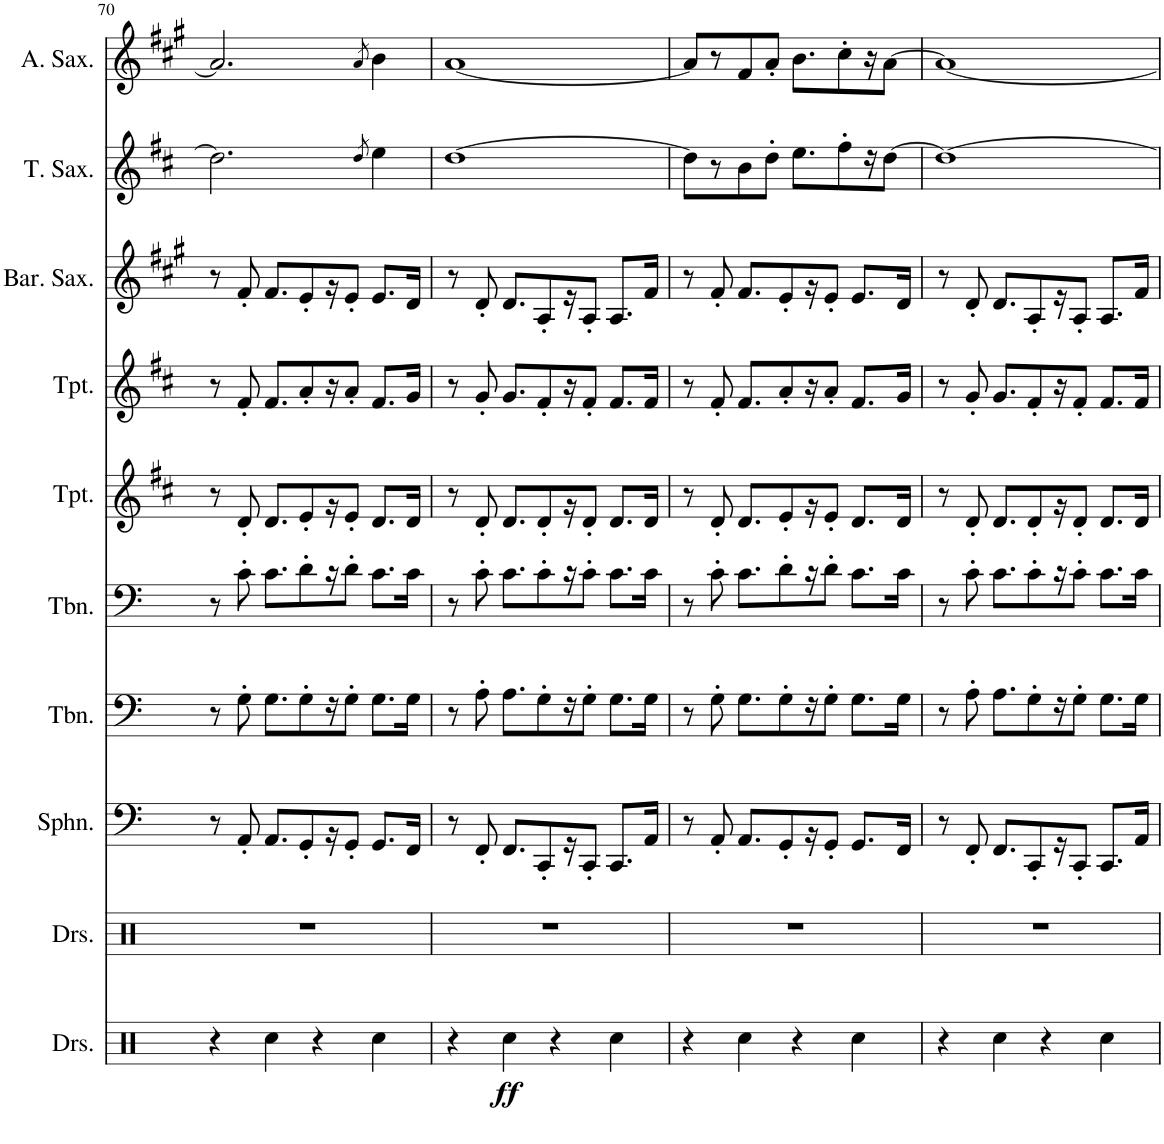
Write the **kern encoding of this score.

**kern	**dynam	**kern	**kern	**kern	**kern	**kern	**kern	**kern	**kern	**kern
*part10	*part10	*part9	*part8	*part7	*part6	*part5	*part4	*part3	*part2	*part1
*staff10	*staff10	*staff9	*staff8	*staff7	*staff6	*staff5	*staff4	*staff3	*staff2	*staff1
*I"Drumset	*	*I"Drumset	*I"Sousaphone	*I"Trombone	*I"Trombone	*I"Trumpet	*I"Trumpet	*I"Baritone Saxophone	*I"Tenor Saxophone	*I"Alto Saxophone
*I'Drs.	*	*I'Drs.	*I'Sphn.	*I'Tbn.	*I'Tbn.	*I'Tpt.	*I'Tpt.	*I'Bar. Sax.	*I'T. Sax.	*I'A. Sax.
!!LO:PB:g=z
*clefX	*	*clefX	*clefF4	*clefF4	*clefF4	*clefG2	*clefG2	*clefG2	*clefG2	*clefG2
*	*	*	*	*	*	*Trd1c2	*Trd1c2	*Trd12c21	*Trd8c14	*Trd5c9
*k[]	*	*k[]	*k[]	*k[]	*k[]	*k[f#c#]	*k[f#c#]	*k[f#c#g#]	*k[f#c#]	*k[f#c#g#]
*M4/4	*	*M4/4	*M4/4	*M4/4	*M4/4	*M4/4	*M4/4	*M4/4	*M4/4	*M4/4
=70	=70	=70	=70	=70	=70	=70	=70	=70	=70	=70
4r	.	1r	8r	8r	8r	8r	8r	8r	2.dd\]	2.a/]
.	.	.	8AA'/	8G'\	8c'\	8d'/	8f#'/	8f#'/	.	.
4Rcc\	.	.	8.AA/L	8.G\L	8.c\L	8.d/L	8.f#/L	8.f#/L	.	.
.	.	.	8GG'/	8G'\	8d'\	8e'/	8a'/	8e'/	.	.
4r	.	.	.	.	.	.	.	.	.	.
.	.	.	16r	16r	16r	16r	16r	16r	.	.
.	.	.	8GG'/J	8G'\J	8d'\J	8e'/J	8a'/J	8e'/J	.	.
.	.	.	.	.	.	.	.	.	8qdd/	8qa/
4Rcc\	.	.	8.GG/L	8.G\L	8.c\L	8.d/L	8.f#/L	8.e/L	4ee\	4b\
.	.	.	16FF/Jk	16G\Jk	16c\Jk	16d/Jk	16g/Jk	16d/Jk	.	.
=71	=71	=71	=71	=71	=71	=71	=71	=71	=71	=71
4r	.	1r	8r	8r	8r	8r	8r	8r	[1dd	[1a
.	.	.	8FF'/	8A'\	8c'\	8d'/	8g'/	8d'/	.	.
!	!LO:DY:b	!	!	!	!	!	!	!	!	!
4Rcc\	ff	.	8.FF/L	8.A\L	8.c\L	8.d/L	8.g/L	8.d/L	.	.
.	.	.	8CC'/	8G'\	8c'\	8d'/	8f#'/	8A'/	.	.
4r	.	.	.	.	.	.	.	.	.	.
.	.	.	16r	16r	16r	16r	16r	16r	.	.
.	.	.	8CC'/J	8G'\J	8c'\J	8d'/J	8f#'/J	8A'/J	.	.
4Rcc\	.	.	8.CC/L	8.G\L	8.c\L	8.d/L	8.f#/L	8.A/L	.	.
.	.	.	16AA/Jk	16G\Jk	16c\Jk	16d/Jk	16f#/Jk	16f#/Jk	.	.
=72	=72	=72	=72	=72	=72	=72	=72	=72	=72	=72
4r	.	1r	8r	8r	8r	8r	8r	8r	8dd\L]	8a/L]
.	.	.	8AA'/	8G'\	8c'\	8d'/	8f#'/	8f#'/	8r	8r
4Rcc\	.	.	8.AA/L	8.G\L	8.c\L	8.d/L	8.f#/L	8.f#/L	8b\	8f#/
.	.	.	.	.	.	.	.	.	8dd'\J	8a'/J
.	.	.	8GG'/	8G'\	8d'\	8e'/	8a'/	8e'/	.	.
4r	.	.	.	.	.	.	.	.	8.ee\L	8.b\L
.	.	.	16r	16r	16r	16r	16r	16r	.	.
.	.	.	8GG'/J	8G'\J	8d'\J	8e'/J	8a'/J	8e'/J	.	.
.	.	.	.	.	.	.	.	.	8ff#'\	8cc#'\
4Rcc\	.	.	8.GG/L	8.G\L	8.c\L	8.d/L	8.f#/L	8.e/L	.	.
.	.	.	.	.	.	.	.	.	16r	16r
.	.	.	.	.	.	.	.	.	[8dd\J	[8a\J
.	.	.	16FF/Jk	16G\Jk	16c\Jk	16d/Jk	16g/Jk	16d/Jk	.	.
=73	=73	=73	=73	=73	=73	=73	=73	=73	=73	=73
4r	.	1r	8r	8r	8r	8r	8r	8r	1dd_	1a_
.	.	.	8FF'/	8A'\	8c'\	8d'/	8g'/	8d'/	.	.
4Rcc\	.	.	8.FF/L	8.A\L	8.c\L	8.d/L	8.g/L	8.d/L	.	.
.	.	.	8CC'/	8G'\	8c'\	8d'/	8f#'/	8A'/	.	.
4r	.	.	.	.	.	.	.	.	.	.
.	.	.	16r	16r	16r	16r	16r	16r	.	.
.	.	.	8CC'/J	8G'\J	8c'\J	8d'/J	8f#'/J	8A'/J	.	.
4Rcc\	.	.	8.CC/L	8.G\L	8.c\L	8.d/L	8.f#/L	8.A/L	.	.
.	.	.	16AA/Jk	16G\Jk	16c\Jk	16d/Jk	16f#/Jk	16f#/Jk	.	.
=	=	=	=	=	=	=	=	=	=	=
*-	*-	*-	*-	*-	*-	*-	*-	*-	*-	*-
